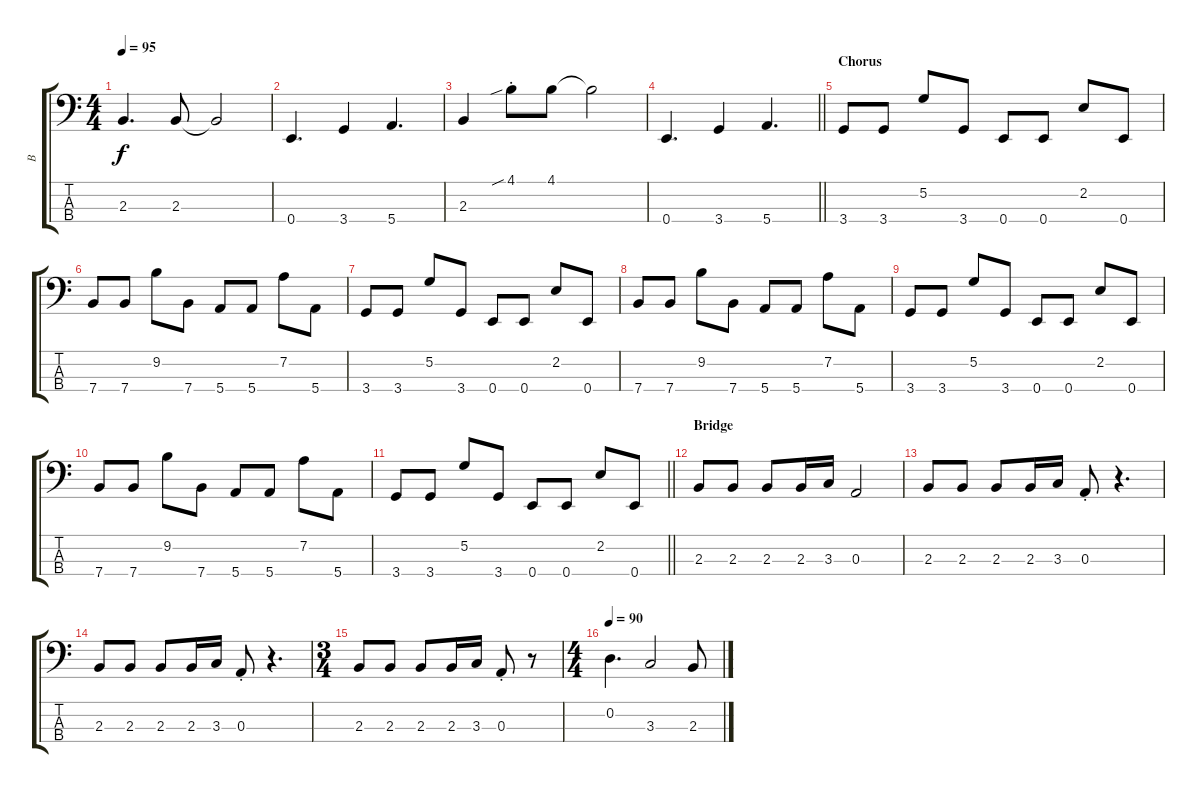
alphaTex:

\track ("B" "B") {instrument electricbassfinger}
\staff {score tabs}
\tuning (G2 D2 A1 E1) {hide}
\ts (4 4)
\tempo 95
\clef f4
\ks c
2.3.4{d dy f} 2.3.8 2.3{t}.2 |
0.4.4{d} 3.4.4 5.4.4{d} |
2.3.4 4.1{sib st}.8 4.1.8 4.1{t}.2 |
\barLineRight lightlight
0.4.4{d} 3.4.4 5.4.4{d} |
\section ("" "Chorus")
3.4.8 3.4.8 5.2.8 3.4.8 0.4.8 0.4.8 2.2.8 0.4.8 |
7.4.8 7.4.8 9.2.8 7.4.8 5.4.8 5.4.8 7.2.8 5.4.8 |
3.4.8 3.4.8 5.2.8 3.4.8 0.4.8 0.4.8 2.2.8 0.4.8 |
7.4.8 7.4.8 9.2.8 7.4.8 5.4.8 5.4.8 7.2.8 5.4.8 |
3.4.8 3.4.8 5.2.8 3.4.8 0.4.8 0.4.8 2.2.8 0.4.8 |
7.4.8 7.4.8 9.2.8 7.4.8 5.4.8 5.4.8 7.2.8 5.4.8 |
\barLineRight lightlight
3.4.8 3.4.8 5.2.8 3.4.8 0.4.8 0.4.8 2.2.8 0.4.8 |
\section ("" "Bridge")
2.3.8 2.3.8 2.3.8 2.3.16 3.3.16 0.3.2 |
2.3.8 2.3.8 2.3.8 2.3.16 3.3.16 0.3{st}.8 r.4{d} |
2.3.8 2.3.8 2.3.8 2.3.16 3.3.16 0.3{st}.8 r.4{d} |
\ts (3 4)
2.3.8 2.3.8 2.3.8 2.3.16 3.3.16 0.3{st}.8 r.8 |
\ts (4 4)
\tempo 90
0.2.4{d} 3.3.2 2.3.8
